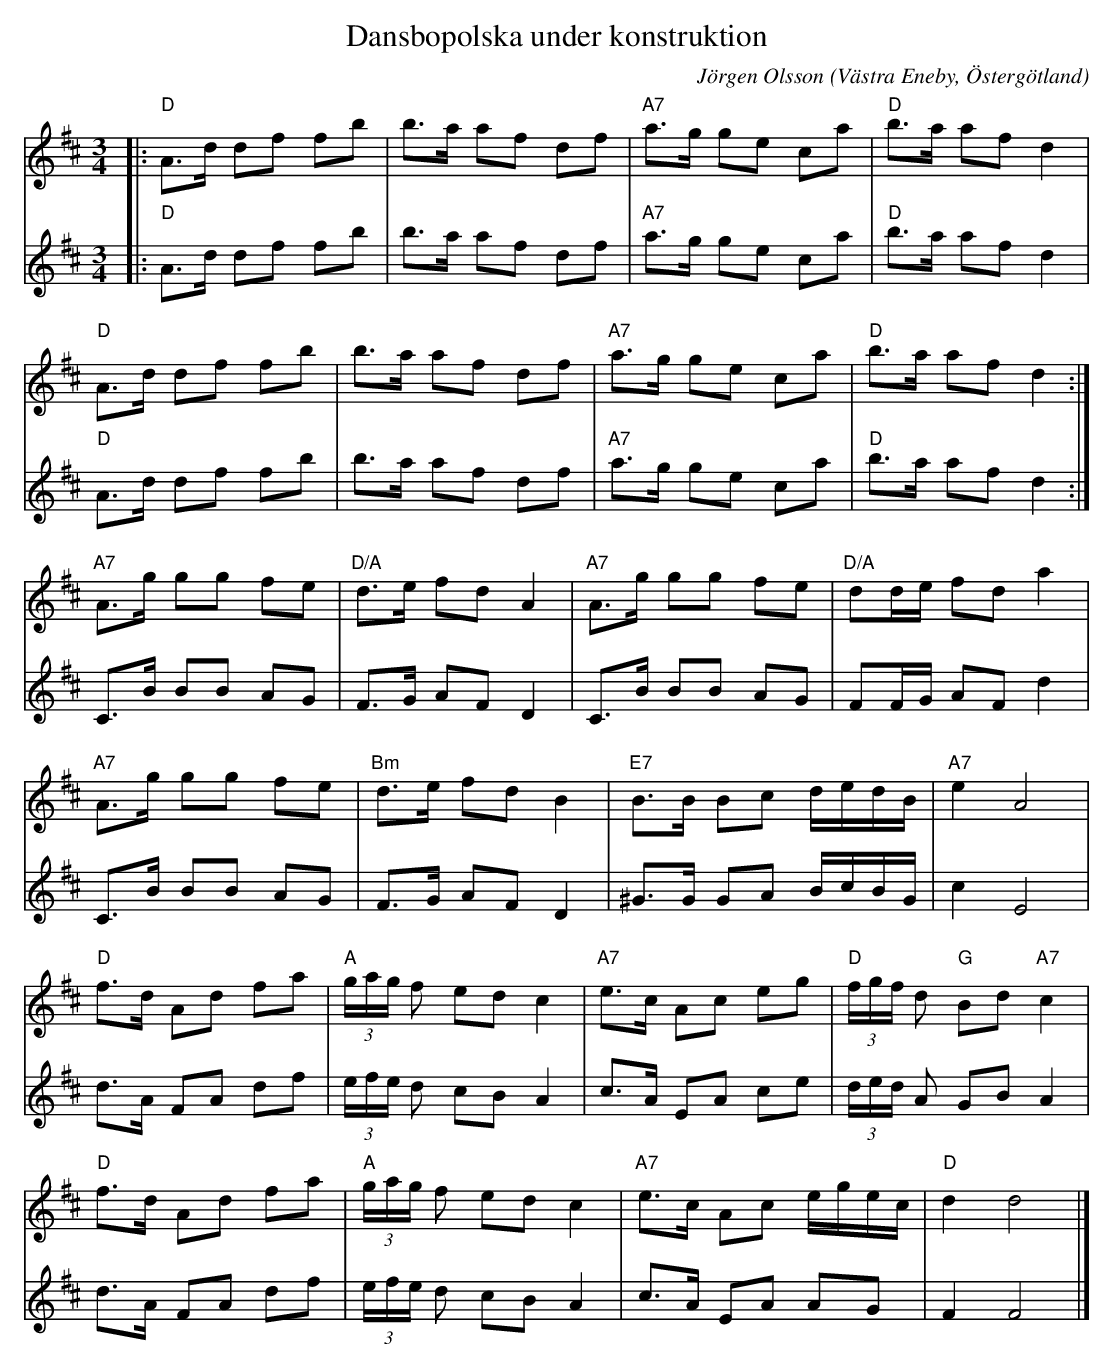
X:1
T:Dansbopolska under konstruktion
C:Jörgen Olsson
O:Västra Eneby, Östergötland
M:3/4
L:1/8
K:D
V:1
|:"D"A>d df fb|b>a af df|"A7"a>g ge ca|"D"b>a af d2|
"D"A>d df fb|b>a af df|"A7"a>g ge ca|"D"b>a af d2:|
"A7"A>g gg fe|"D/A"d>e fd A2|"A7"A>g gg fe|"D/A" dd/e/ fd a2|
"A7"A>g gg fe|"Bm"d>e fd B2|"E7"B>B Bc d/e/d/B/|"A7" e2 A4|
"D"f>d Ad fa|"A"(3g/a/g/ f ed c2|"A7"e>c Ac eg|"D"(3f/g/f/ d "G"Bd "A7"c2|
"D"f>d Ad fa|"A"(3g/a/g/ f ed c2|"A7"e>c Ac e/g/e/c/|"D"d2 d4 |]
V:2
|:"D"A>d df fb|b>a af df|"A7"a>g ge ca|"D"b>a af d2|
"D"A>d df fb|b>a af df|"A7"a>g ge ca|"D"b>a af d2:|
C>B BB AG|F>G AF D2|C>B BB AG| FF/G/ AF d2|
C>B BB AG|F>G AF D2|^G>G GA B/c/B/G/| c2 E4|
d>A FA df|(3e/f/e/ d cB A2|c>A EA ce|(3d/e/d/ A GB A2|
d>A FA df|(3e/f/e/ d cB A2|c>A EA AG|F2 F4 |]
